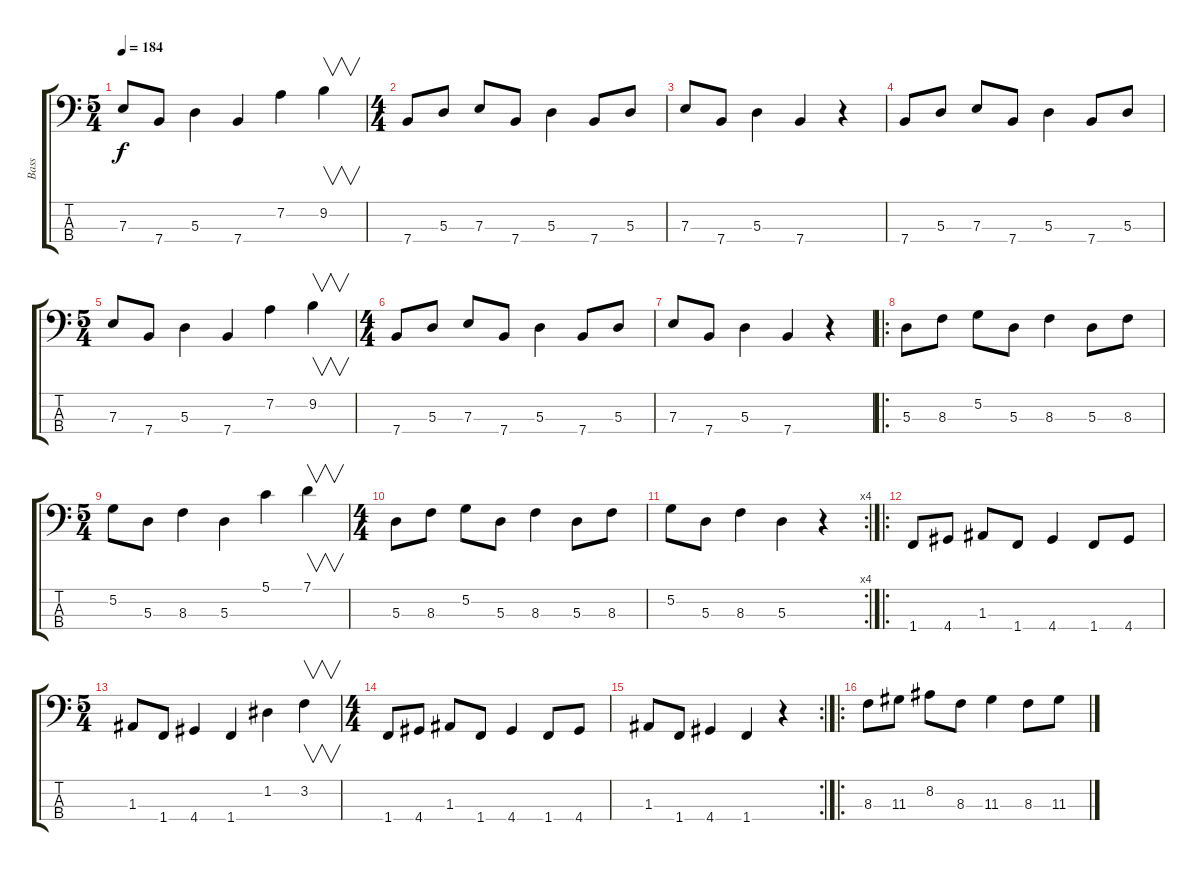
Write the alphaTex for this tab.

\track ("Bass" "Bass") {instrument electricbassfinger}
\staff {score tabs}
\tuning (G2 D2 A1 E1) {hide}
\ts (5 4)
\tempo 184
\clef f4
\ks c
7.3.8{dy f} 7.4.8 5.3.4 7.4.4 7.2.4 9.2.4{v} |
\ts (4 4)
7.4.8 5.3.8 7.3.8 7.4.8 5.3.4 7.4.8 5.3.8 |
7.3.8 7.4.8 5.3.4 7.4.4 r.4 |
7.4.8 5.3.8 7.3.8 7.4.8 5.3.4 7.4.8 5.3.8 |
\ts (5 4)
7.3.8 7.4.8 5.3.4 7.4.4 7.2.4 9.2.4{v} |
\ts (4 4)
7.4.8 5.3.8 7.3.8 7.4.8 5.3.4 7.4.8 5.3.8 |
7.3.8 7.4.8 5.3.4 7.4.4 r.4 |
\ro
5.3.8 8.3.8 5.2.8 5.3.8 8.3.4 5.3.8 8.3.8 |
\ts (5 4)
5.2.8 5.3.8 8.3.4 5.3.4 5.1.4 7.1.4{v} |
\ts (4 4)
5.3.8 8.3.8 5.2.8 5.3.8 8.3.4 5.3.8 8.3.8 |
\rc 4
5.2.8 5.3.8 8.3.4 5.3.4 r.4 |
\ro
1.4.8 4.4.8 1.3.8 1.4.8 4.4.4 1.4.8 4.4.8 |
\ts (5 4)
1.3.8 1.4.8 4.4.4 1.4.4 1.2.4 3.2.4{v} |
\ts (4 4)
1.4.8 4.4.8 1.3.8 1.4.8 4.4.4 1.4.8 4.4.8 |
\rc 2
1.3.8 1.4.8 4.4.4 1.4.4 r.4 |
\ro
8.3.8 11.3.8 8.2.8 8.3.8 11.3.4 8.3.8 11.3.8
